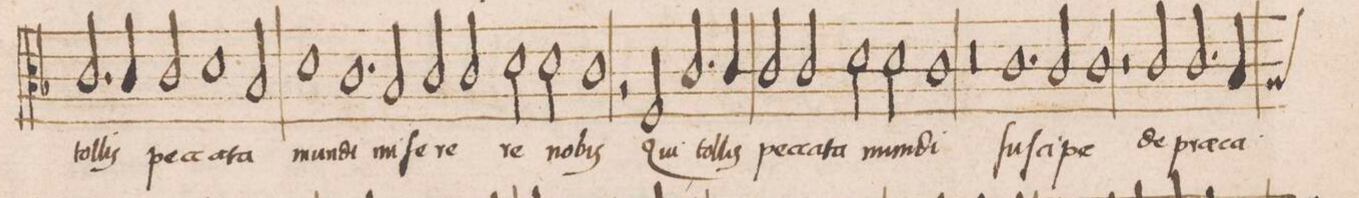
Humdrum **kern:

**kern	**text
*I"TENOR	*
*clefC3	*
*k[b-]	*
*met(C|)	*
*M2/1	*
2.c/	tol-
4c/	-lis
=39-	=39-
2c/	pec-
1d	-ca-
2B-/	-ta
=40-	=40-
1d	mun-
1.c	-di
=41-	=41-
2B-/	mi-
2c/	-ſe-
2c/	-re-
=42-	=42-
2d\	re
2d\	no-
1c	-bis
=43-	=43-
2r	.
2F/	Qui
2.c/	tol-
4c/	-lis
=44-	=44-
2c/	pec-
2c/	-ca-
2d\	-ta
2d\	mun-
=45-	=45-
1c	-di
0r	.
=46-	=46-
1.c	Suſ-
=47-	=47-
2c/	-ci-
1c	-pe
=48-	=48-
2r	.
2c/	de-
2.c/	-prae-
*custos:A	*
4B-/	.
=49-	=49-
*-	*-
